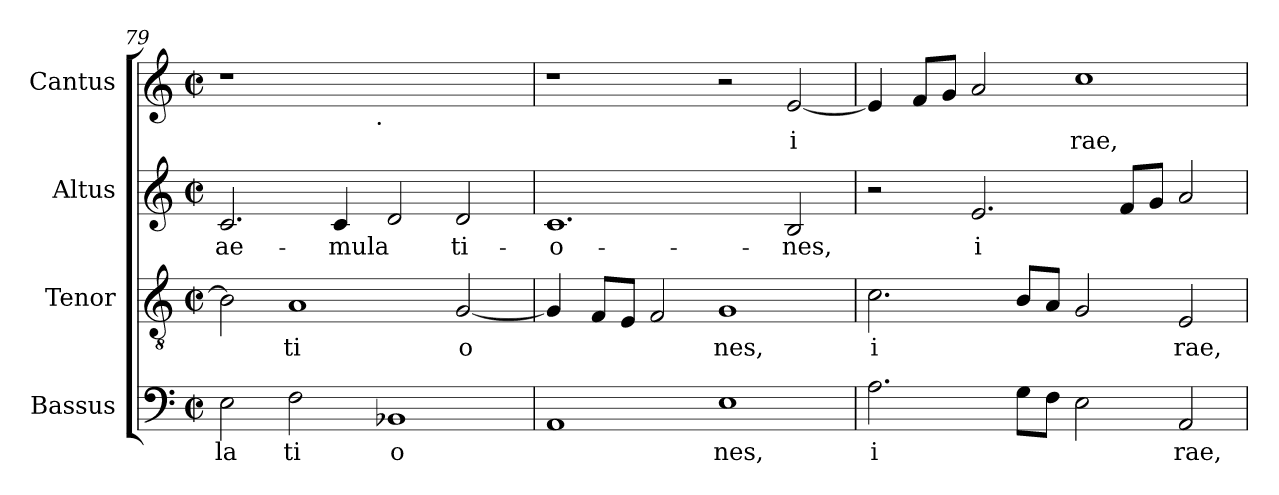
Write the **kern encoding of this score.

**kern	**text	**kern	**text	**kern	**text	**kern	**text
*part4	*part4	*part3	*part3	*part2	*part2	*part1	*part1
*staff4	*staff4	*staff3	*staff3	*staff2	*staff2	*staff1	*staff1
*I"Bassus	*	*I"Tenor	*	*I"Altus	*	*I"Cantus	*
*	*	*	*	*I'A	*	*I'C	*
*clefF4	*	*clefGv2	*	*clefG2	*	*clefG2	*
*k[]	*	*k[]	*	*k[]	*	*k[]	*
*C:	*	*C:	*	*C:	*	*C:	*
*M2/2	*	*M2/2	*	*M2/2	*	*M2/2	*
*met(c|)	*	*met(c|)	*	*met(c|)	*	*met(c|)	*
=79	=79	=79	=79	=79	=79	=79	=79
!	!LO:LY:b:cj	!	!LO:LY:b:cj	!	!LO:LY:b:cj	!	!
*	*	*	*	*	*	*^	*
2E\	la	2B-\]	.	2.c/	ae-	1r	2ryy	.
!	!LO:LY:b:cj	!	!LO:LY:b:cj	!	!	!	!	!
2F\	ti	1A	ti	.	.	.	4...ryy	.
!	!	!	!	!	!LO:LY:b:cj	!	!	!
.	.	.	.	4c/	-mula-	.	.	.
!	!	!	!	!	!	!	!LO:TX:b:t=.	!
.	.	.	.	.	.	.	1ryy	.
!	!LO:LY:b:cj	!	!	!	!LO:LY:b:cj	!	!	!
1BB-X	o	.	.	2d/	--	1ryy	.	.
!	!	!	!LO:LY:b:cj	!	!LO:LY:b:cj	!	!	!
.	.	[<2G/	o	2d/	-ti-	.	.	.
.	.	.	.	.	.	.	32ryy	.
=80	=80	=80	=80	=80	=80	=80	=80	=80
!	!LO:LY:b:cj	!	!LO:LY:b:cj	!	!LO:LY:b:cj	!	!	!
*	*	*	*	*	*	*v	*v	*
1AA	.	4G/]	.	1.c	-o-	1r	.
!	!	!	!LO:LY:b:cj	!	!	!	!
.	.	8F/L	.	.	.	.	.
!	!	!	!LO:LY:b:cj	!	!	!	!
.	.	8E/J	.	.	.	.	.
!	!	!	!LO:LY:b:cj	!	!	!	!
.	.	2F/	.	.	.	.	.
!	!LO:LY:b:cj	!	!LO:LY:b:cj	!	!	!	!
1E	nes,	1G	nes,	.	.	2r	.
!	!	!	!	!	!LO:LY:b:cj	!	!LO:LY:b:cj
.	.	.	.	2B/	-nes,	[<2e/	i
=81	=81	=81	=81	=81	=81	=81	=81
!	!LO:LY:b:cj	!	!LO:LY:b:cj	!	!	!	!LO:LY:b:cj
2.A\	i	2.c\	i	2r	.	4e/]	.
!	!	!	!	!	!	!	!LO:LY:b:cj
.	.	.	.	.	.	8f/L	.
!	!	!	!	!	!	!	!LO:LY:b:cj
.	.	.	.	.	.	8g/J	.
!	!	!	!	!	!LO:LY:b:cj	!	!LO:LY:b:cj
.	.	.	.	2.e/	i-	2a/	.
!	!LO:LY:b:cj	!	!LO:LY:b:cj	!	!	!	!
8G\L	.	8B/L	.	.	.	.	.
!	!LO:LY:b:cj	!	!LO:LY:b:cj	!	!	!	!
8F\J	.	8A/J	.	.	.	.	.
!	!LO:LY:b:cj	!	!LO:LY:b:cj	!	!	!	!LO:LY:b:cj
2E\	.	2G/	.	.	.	1cc	rae,
!	!	!	!	!	!LO:LY:b:cj	!	!
.	.	.	.	8f/L	--	.	.
!	!	!	!	!	!LO:LY:b:cj	!	!
.	.	.	.	8g/J	--	.	.
!	!LO:LY:b:cj	!	!LO:LY:b:cj	!	!LO:LY:b:cj	!	!
2AA/	rae,	2E/	rae,	2a/	--	.	.
=	=	=	=	=	=	=	=
*-	*-	*-	*-	*-	*-	*-	*-
